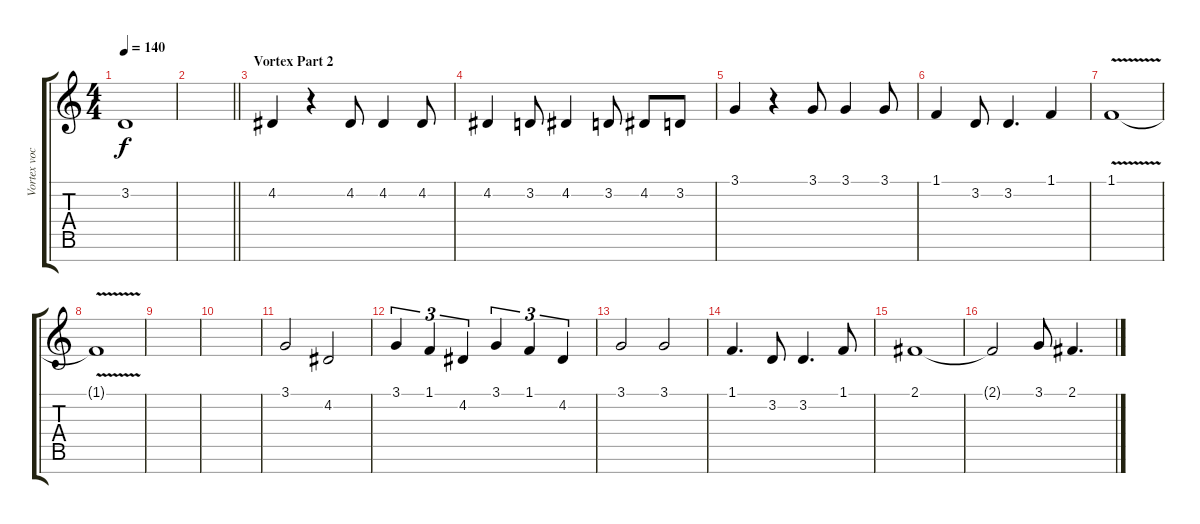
\track ("Vortex vocal" "Vortex voc") {instrument lead6voice}
\staff {score tabs}
\tuning (E4 B3 G3 D3 A2 E2 B1) {hide}
\ts (4 4)
\tempo 140
\clef g2
\ks c
3.2.1{dy f} |
\barLineRight lightlight
|
\section ("" "Vortex Part 2")
4.2.4 r.4 4.2.8 4.2.4 4.2.8 |
4.2.4 3.2.8 4.2.4 3.2.8 4.2.8 3.2.8 |
3.1.4 r.4 3.1.8 3.1.4 3.1.8 |
1.1.4 3.2.8 3.2.4{d} 1.1.4 |
1.1{v}.1 |
1.1{v t}.1 |
|
|
3.1.2 4.2.2 |
3.1.4{tu (3 2)} 1.1.4{tu (3 2)} 4.2.4{tu (3 2)} 3.1.4{tu (3 2)} 1.1.4{tu (3 2)} 4.2.4{tu (3 2)} |
3.1.2 3.1.2 |
1.1.4{d} 3.2.8 3.2.4{d} 1.1.8 |
2.1.1 |
2.1{t}.2 3.1.8 2.1.4{d}
